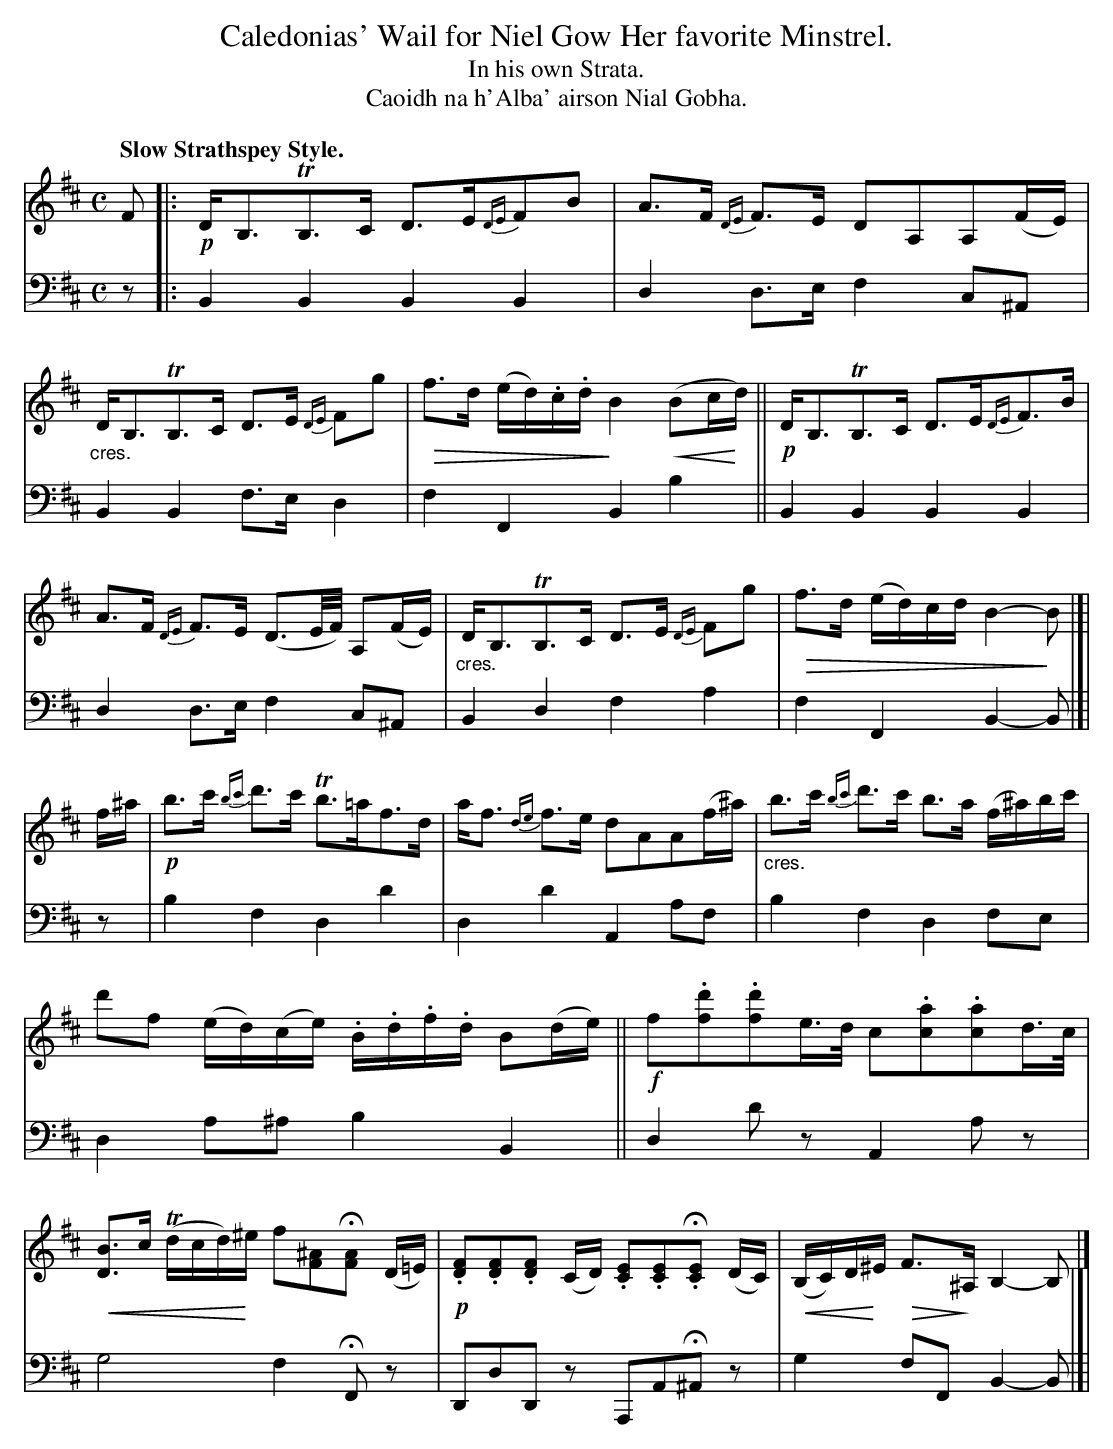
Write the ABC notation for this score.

X:1
T: Caledonias' Wail for Niel Gow Her favorite Minstrel.
T: In his own Strata.
T: Caoidh na h'Alba' airson Nial Gobha.
U: p=!crescendo(!
U: P=!crescendo)!
U: Q=!diminuendo(!
U: q=!diminuendo)!
M: C
L: 1/8
Q: "Slow Strathspey Style."
K: Bm
V: 1 staves=2
F |:!p!\
D<B,TB,>C D>E{DE}FB | A>F {DE}F>E DA,A,(F/E/) |\
"_cres."D<B,TB,>C D>E {DE}Fg | Qf>d (e/d/).c/.d/ qB2 (pBc/Pd/) ||\
!p!D<B,TB,>C D>E{DE}F>B |
A>F {DE}F>E (D3/E//F//) A,(F/E/) |"_cres."\
D<B,TB,>C D>E {DE}Fg | Qf>d (e/d/)c/d/ B2-qB |]|\
f/^a/ |\
!p!b>c' {bc'}d'>c' Tb>=af>d | a<f {de}f>e dAA(f/^a/) |\
"_cres."b>c' {bc'}d'>c' b>a (f/^a/)b/c'/ |
d'f (e/d/)(c/e/) .B/.d/.f/.d/ B(d/e/) ||\
!f!f.[d'f].[d'f]e/>d/ c.[ac].[ac]d/>c/ | p[BD]>c (Td/c/d/)P^e/ f[^AF]H[AF] (D/=E/) |\
!p!.[FD].[FD].[FD] (C/D/) .[EC].[EC]H.[EC] (D/C/) | p(B,/C/)D/P^E/ QF>q^A, B,2-B, |]
V: 2 clef=bass middle=d
z |:\
B2B2 B2B2 | d2d>e f2c^A | B2B2 f>ed2 | f2F2 B2b2 ||
B2B2 B2B2 | d2d>e f2c^A | B2d2 f2a2 | f2F2 B2-B |]| z |
b2f2 d2d'2 | d2d'2 A2af | b2f2 d2fe | d2a^a b2B2 ||
d2d'z A2az | g4 f2HFz | DdDz A,AH^Az | g2fF B2-B |]|
